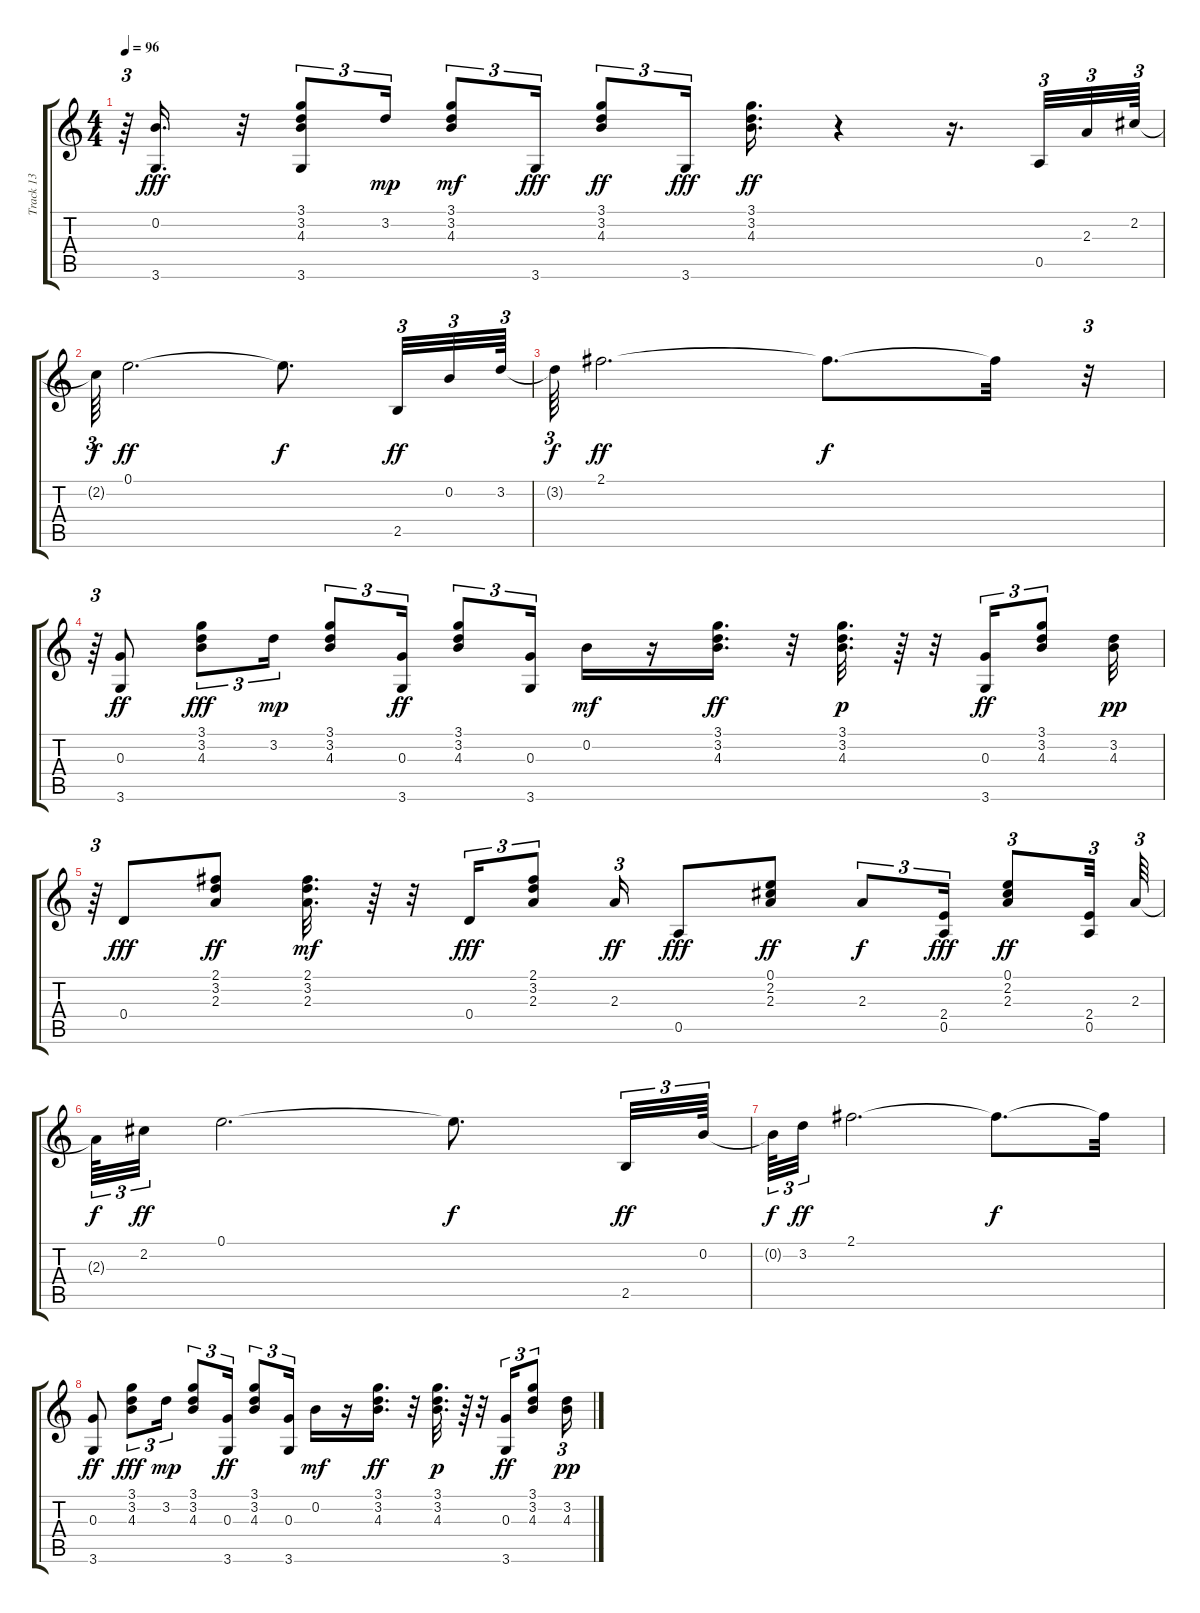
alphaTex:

\track ("Track 13" "Track 13") {instrument acousticguitarsteel}
\staff {score tabs}
\tuning (E4 B3 G3 D3 A2 E2) {hide}
\ts (4 4)
\tempo 96
\clef g2
\ks c
r.64{tu (3 2) dy fff} (0.2 3.6).16{d} r.32 (3.1 3.2 4.3 3.6).8{tu (3 2)} 3.2.16{tu (3 2) dy mp} (3.1 3.2 4.3).8{tu (3 2) dy mf} 3.6.16{tu (3 2) dy fff} (3.1 3.2 4.3).8{tu (3 2) dy ff} 3.6.16{tu (3 2) dy fff} (3.1 3.2 4.3).16{d dy ff} r.4 r.16{d} 0.5.32{tu (3 2)} 2.3.32{tu (3 2)} 2.2.64{tu (3 2)} |
2.2{t}.64{tu (3 2) dy f} 0.1.2{d dy ff} 0.1{t}.8{d dy f} 2.5.32{tu (3 2) dy ff} 0.2.32{tu (3 2)} 3.2.64{tu (3 2)} |
3.2{t}.64{tu (3 2) dy f} 2.1.2{d dy ff} 2.1{t}.8{d dy f} 2.1{t}.32 r.32{tu (3 2)} |
r.64{tu (3 2)} (0.3 3.6).8{dy ff} (3.1 3.2 4.3).8{tu (3 2) dy fff} 3.2.16{tu (3 2) dy mp} (3.1 3.2 4.3).8{tu (3 2)} (0.3 3.6).16{tu (3 2) dy ff} (3.1 3.2 4.3).8{tu (3 2)} (0.3 3.6).16{tu (3 2)} 0.2.16{dy mf} r.16 (3.1 3.2 4.3).16{d dy ff} r.32 (3.1 3.2 4.3).32{d dy p} r.64 r.32 (0.3 3.6).16{tu (3 2) dy ff} (3.1 3.2 4.3).8{tu (3 2)} (3.2 4.3).32{dy pp} |
r.64{tu (3 2)} 0.4.8{dy fff} (2.1 3.2 2.3).8{dy ff} (2.1 3.2 2.3).32{d dy mf} r.64 r.32 0.4.16{tu (3 2) dy fff} (2.1 3.2 2.3).8{tu (3 2)} 2.3.16{tu (3 2) dy ff} 0.5.8{dy fff} (0.1 2.2 2.3).8{dy ff} 2.3.8{tu (3 2) dy f} (2.4 0.5).16{tu (3 2) dy fff} (0.1 2.2 2.3).8{tu (3 2) dy ff} (2.4 0.5).32{tu (3 2)} 2.3.64{tu (3 2)} |
2.3{t}.64{tu (3 2) dy f} 2.2.32{tu (3 2) dy ff} 0.1.2{d} 0.1{t}.8{d dy f} 2.5.32{tu (3 2) dy ff} 0.2.64{tu (3 2)} |
0.2{t}.64{tu (3 2) dy f} 3.2.32{tu (3 2) dy ff} 2.1.2{d} 2.1{t}.8{d dy f} 2.1{t}.32 |
(0.3 3.6).8{dy ff} (3.1 3.2 4.3).8{tu (3 2) dy fff} 3.2.16{tu (3 2) dy mp} (3.1 3.2 4.3).8{tu (3 2)} (0.3 3.6).16{tu (3 2) dy ff} (3.1 3.2 4.3).8{tu (3 2)} (0.3 3.6).16{tu (3 2)} 0.2.16{dy mf} r.16 (3.1 3.2 4.3).16{d dy ff} r.32 (3.1 3.2 4.3).32{d dy p} r.64 r.32 (0.3 3.6).16{tu (3 2) dy ff} (3.1 3.2 4.3).8{tu (3 2)} (3.2 4.3).16{tu (3 2) dy pp}
